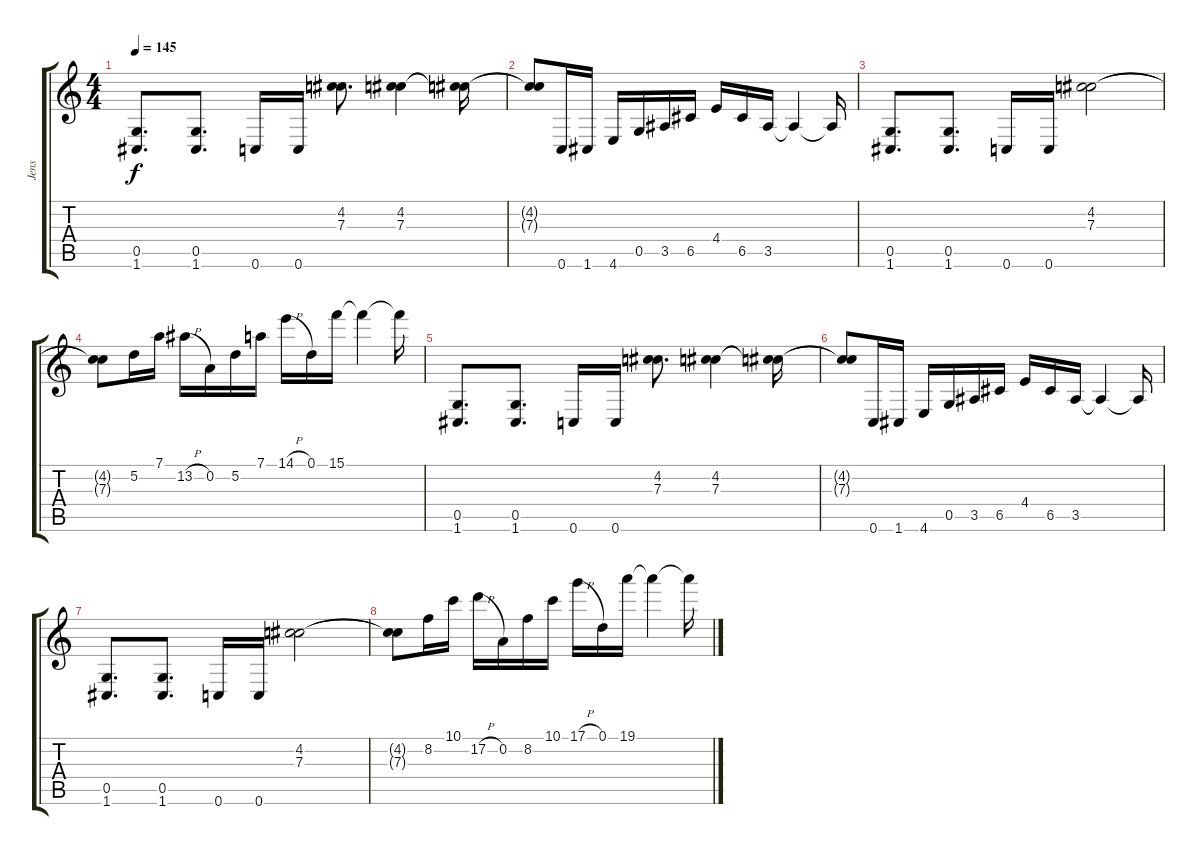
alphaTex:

\track ("Jens" "Jens") {instrument distortionguitar}
\staff {score tabs}
\tuning (D4 A3 F3 C3 G2 C2) {hide}
\ts (4 4)
\tempo 145
\clef g2
\ks c
(0.5 1.6).8{d dy f} (0.5 1.6).8{d} 0.6.16 0.6.16 (4.2 7.3).8{d} (4.2 7.3).4 (4.2{t} 7.3{t}).16 |
(4.2{t} 7.3{t}).8 0.6.16 1.6.16 4.6.16 0.5.16 3.5.16 6.5.16 4.4.16 6.5.16 3.5.16 3.5{t}.4 3.5{t}.16 |
(0.5 1.6).8{d} (0.5 1.6).8{d} 0.6.16 0.6.16 (4.2 7.3).2 |
(4.2{t} 7.3{t}).8 5.2.16 7.1.16 13.2{h}.16 0.2.16 5.2.16 7.1.16 14.1{h}.16 0.1.16 15.1.16 15.1{t}.4 15.1{t}.16 |
(0.5 1.6).8{d} (0.5 1.6).8{d} 0.6.16 0.6.16 (4.2 7.3).8{d} (4.2 7.3).4 (4.2{t} 7.3{t}).16 |
(4.2{t} 7.3{t}).8 0.6.16 1.6.16 4.6.16 0.5.16 3.5.16 6.5.16 4.4.16 6.5.16 3.5.16 3.5{t}.4 3.5{t}.16 |
(0.5 1.6).8{d} (0.5 1.6).8{d} 0.6.16 0.6.16 (4.2 7.3).2 |
(4.2{t} 7.3{t}).8 8.2.16 10.1.16 17.2{h}.16 0.2.16 8.2.16 10.1.16 17.1{h}.16 0.1.16 19.1.16 19.1{t}.4 19.1{t}.16
